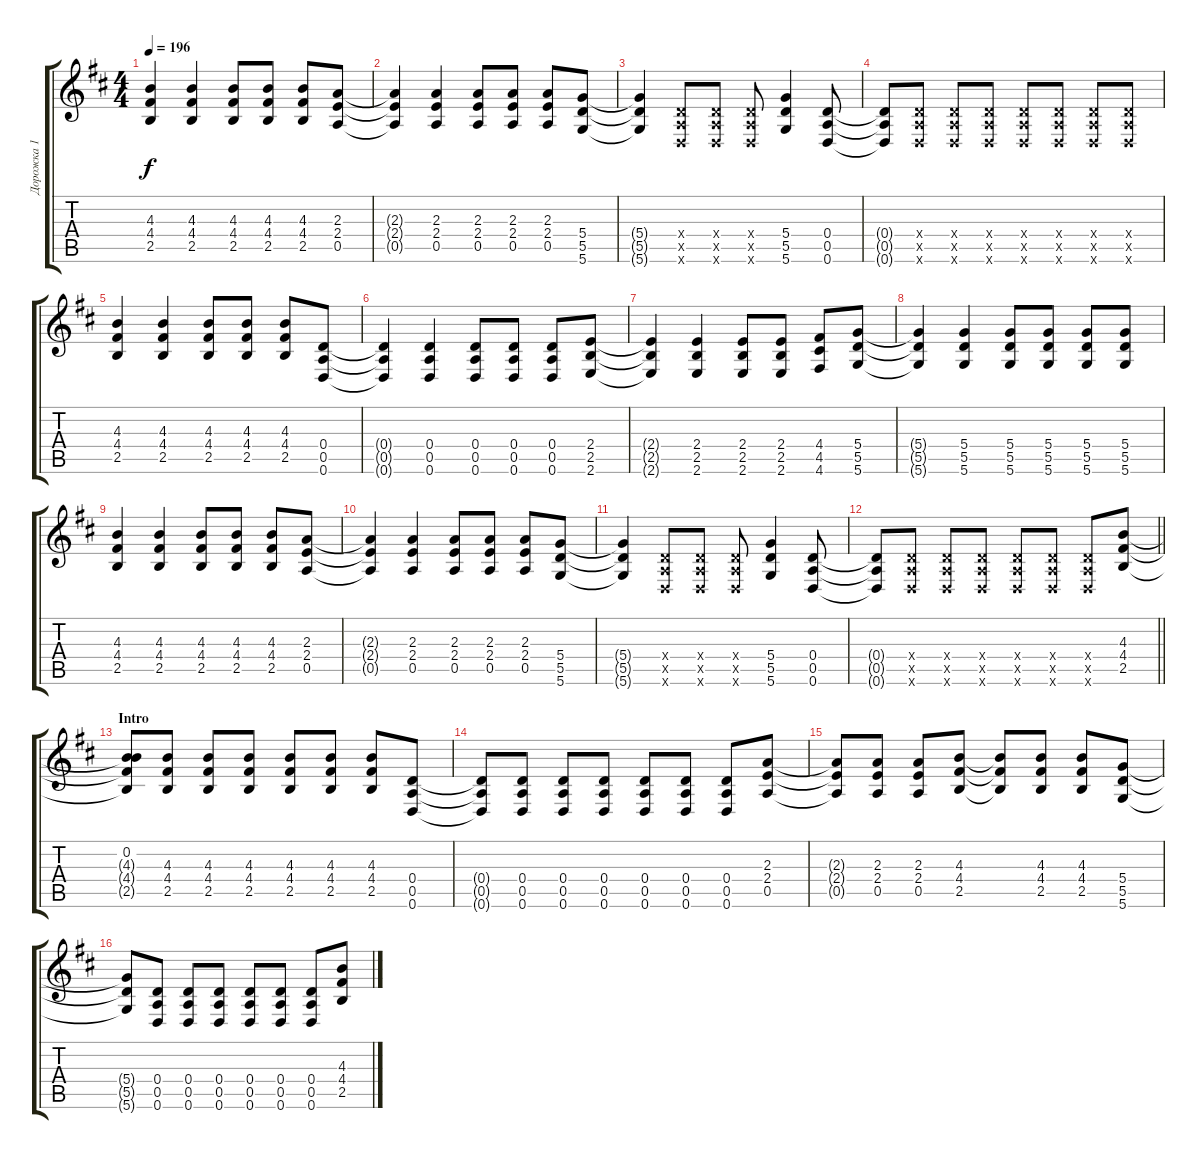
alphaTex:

\track ("Дорожка 1" "Дорожка 1") {instrument distortionguitar}
\staff {score tabs}
\tuning (E4 B3 G3 D3 A2 D2) {hide}
\ts (4 4)
\tempo 196
\clef g2
\ks d
(4.3 4.4 2.5).4{dy f} (4.3 4.4 2.5).4 (4.3 4.4 2.5).8 (4.3 4.4 2.5).8 (4.3 4.4 2.5).8 (2.3 2.4 0.5).8 |
(2.3{t} 2.4{t} 0.5{t}).4 (2.3 2.4 0.5).4 (2.3 2.4 0.5).8 (2.3 2.4 0.5).8 (2.3 2.4 0.5).8 (5.4 5.5 5.6).8 |
(5.4{t} 5.5{t} 5.6{t}).4 (0.4{x} 0.5{x} 0.6{x}).8 (0.4{x} 0.5{x} 0.6{x}).8 (0.4{x} 0.5{x} 0.6{x}).8 (5.4 5.5 5.6).4 (0.4 0.5 0.6).8 |
(0.4{t} 0.5{t} 0.6{t}).8 (0.4{x} 0.5{x} 0.6{x}).8 (0.4{x} 0.5{x} 0.6{x}).8 (0.4{x} 0.5{x} 0.6{x}).8 (0.4{x} 0.5{x} 0.6{x}).8 (0.4{x} 0.5{x} 0.6{x}).8 (0.4{x} 0.5{x} 0.6{x}).8 (0.4{x} 0.5{x} 0.6{x}).8 |
(4.3 4.4 2.5).4 (4.3 4.4 2.5).4 (4.3 4.4 2.5).8 (4.3 4.4 2.5).8 (4.3 4.4 2.5).8 (0.4 0.5 0.6).8 |
(0.4{t} 0.5{t} 0.6{t}).4 (0.4 0.5 0.6).4 (0.4 0.5 0.6).8 (0.4 0.5 0.6).8 (0.4 0.5 0.6).8 (2.4 2.5 2.6).8 |
(2.4{t} 2.5{t} 2.6{t}).4 (2.4 2.5 2.6).4 (2.4 2.5 2.6).8 (2.4 2.5 2.6).8 (4.4 4.5 4.6).8 (5.4 5.5 5.6).8 |
(5.4{t} 5.5{t} 5.6{t}).4 (5.4 5.5 5.6).4 (5.4 5.5 5.6).8 (5.4 5.5 5.6).8 (5.4 5.5 5.6).8 (5.4 5.5 5.6).8 |
(4.3 4.4 2.5).4 (4.3 4.4 2.5).4 (4.3 4.4 2.5).8 (4.3 4.4 2.5).8 (4.3 4.4 2.5).8 (2.3 2.4 0.5).8 |
(2.3{t} 2.4{t} 0.5{t}).4 (2.3 2.4 0.5).4 (2.3 2.4 0.5).8 (2.3 2.4 0.5).8 (2.3 2.4 0.5).8 (5.4 5.5 5.6).8 |
(5.4{t} 5.5{t} 5.6{t}).4 (0.4{x} 0.5{x} 0.6{x}).8 (0.4{x} 0.5{x} 0.6{x}).8 (0.4{x} 0.5{x} 0.6{x}).8 (5.4 5.5 5.6).4 (0.4 0.5 0.6).8 |
\barLineRight lightlight
(0.4{t} 0.5{t} 0.6{t}).8 (0.4{x} 0.5{x} 0.6{x}).8 (0.4{x} 0.5{x} 0.6{x}).8 (0.4{x} 0.5{x} 0.6{x}).8 (0.4{x} 0.5{x} 0.6{x}).8 (0.4{x} 0.5{x} 0.6{x}).8 (0.4{x} 0.5{x} 0.6{x}).8 (4.3 4.4 2.5).8 |
\section ("" "Intro")
(0.2 4.3{t} 4.4{t} 2.5{t}).8 (4.3 4.4 2.5).8 (4.3 4.4 2.5).8 (4.3 4.4 2.5).8 (4.3 4.4 2.5).8 (4.3 4.4 2.5).8 (4.3 4.4 2.5).8 (0.4 0.5 0.6).8 |
(0.4{t} 0.5{t} 0.6{t}).8 (0.4 0.5 0.6).8 (0.4 0.5 0.6).8 (0.4 0.5 0.6).8 (0.4 0.5 0.6).8 (0.4 0.5 0.6).8 (0.4 0.5 0.6).8 (2.3 2.4 0.5).8 |
(2.3{t} 2.4{t} 0.5{t}).8 (2.3 2.4 0.5).8 (2.3 2.4 0.5).8 (4.3 4.4 2.5).8 (4.3{t} 4.4{t} 2.5{t}).8 (4.3 4.4 2.5).8 (4.3 4.4 2.5).8 (5.4 5.5 5.6).8 |
(5.4{t} 5.5{t} 5.6{t}).8 (0.4 0.5 0.6).8 (0.4 0.5 0.6).8 (0.4 0.5 0.6).8 (0.4 0.5 0.6).8 (0.4 0.5 0.6).8 (0.4 0.5 0.6).8 (4.3 4.4 2.5).8
